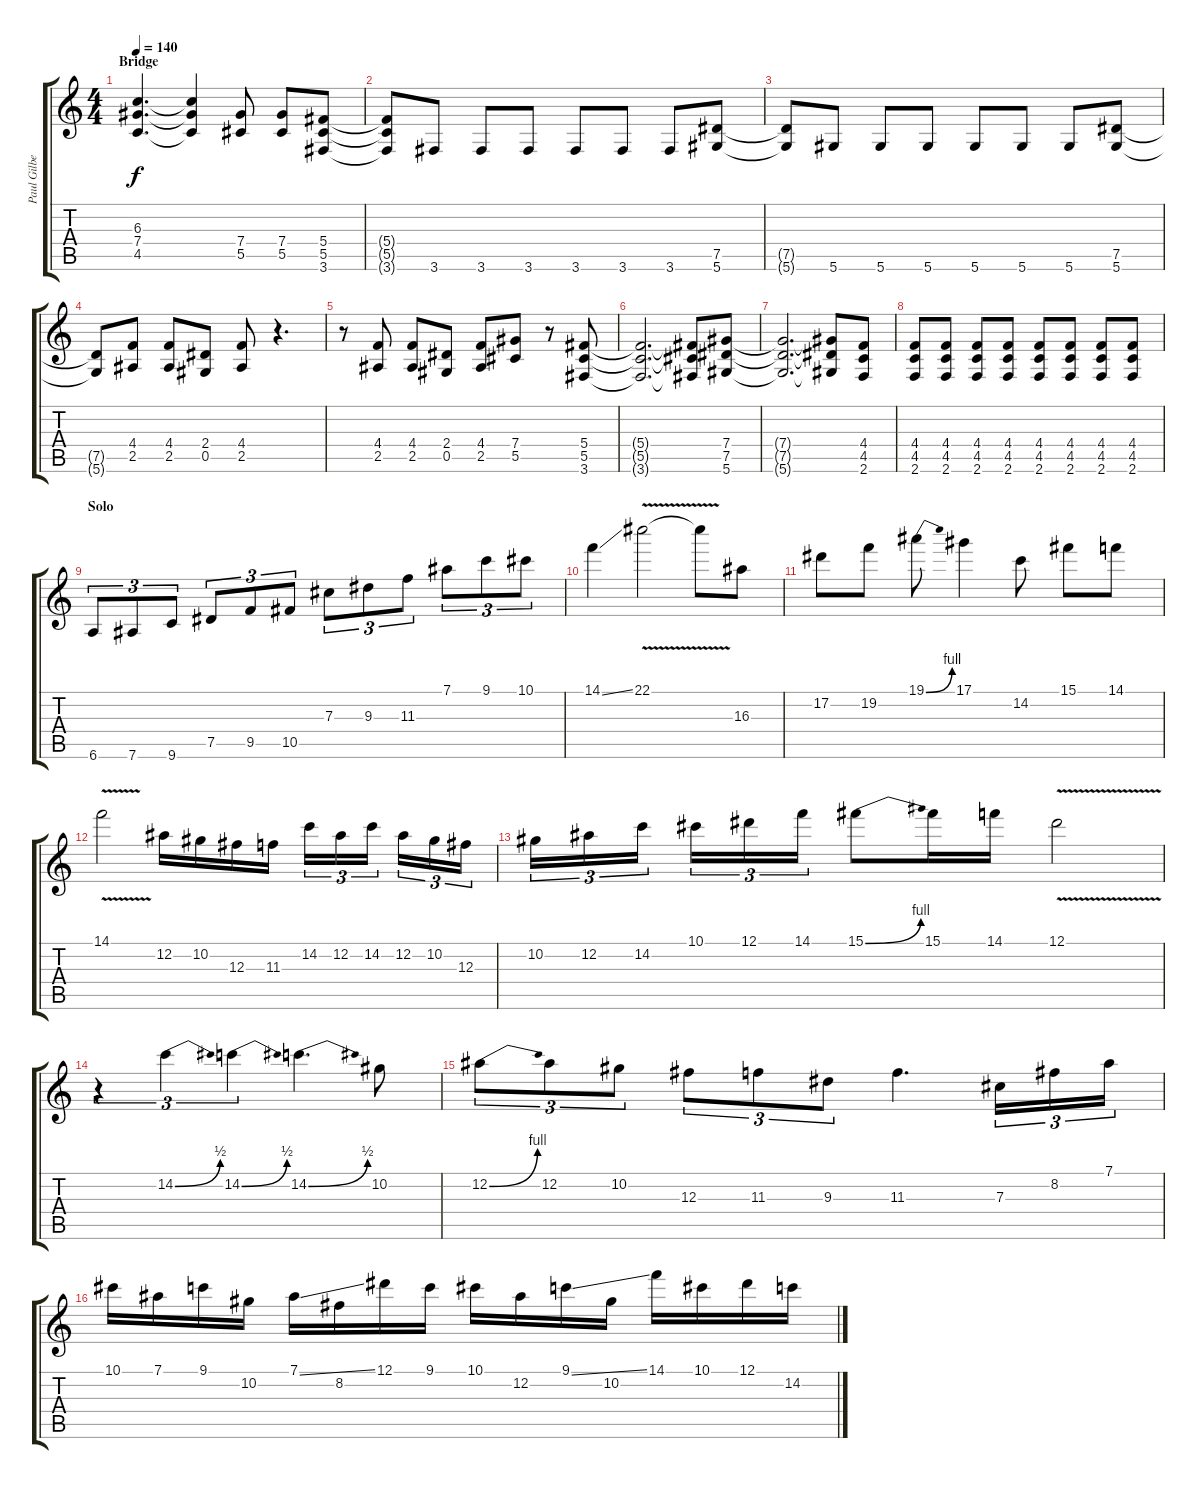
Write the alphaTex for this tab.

\track ("Paul Gilbert" "Paul Gilbe") {instrument distortionguitar}
\staff {score tabs}
\tuning (Eb4 Bb3 Gb3 Db3 Ab2 Eb2) {hide}
\ts (4 4)
\section ("" "Bridge")
\tempo 140
\clef g2
\ks c
(6.3{t} 7.4{t} 4.5{t}).4{d dy f} (6.3{t} 7.4{t} 4.5{t}).4 (7.4 5.5).8 (7.4 5.5).8 (5.4 5.5 3.6).8 |
(5.4{t} 5.5{t} 3.6{t}).8 3.6.8 3.6.8 3.6.8 3.6.8 3.6.8 3.6.8 (7.5 5.6).8 |
(7.5{t} 5.6{t}).8 5.6.8 5.6.8 5.6.8 5.6.8 5.6.8 5.6.8 (7.5 5.6).8 |
(7.5{t} 5.6{t}).8 (4.4 2.5).8 (4.4 2.5).8 (2.4 0.5).8 (4.4 2.5).8 r.4{d} |
r.8 (4.4 2.5).8 (4.4 2.5).8 (2.4 0.5).8 (4.4 2.5).8 (7.4 5.5).8 r.8 (5.4 5.5 3.6).8 |
(5.4{t} 5.5{t} 3.6{t}).2{d} (5.4{t} 5.5{t} 3.6{t}).8 (7.4 7.5 5.6).8 |
(7.4{t} 7.5{t} 5.6{t}).2{d} (7.4{t} 7.5{t} 5.6{t}).8 (4.4 4.5 2.6).8 |
(4.4 4.5 2.6).8 (4.4 4.5 2.6).8 (4.4 4.5 2.6).8 (4.4 4.5 2.6).8 (4.4 4.5 2.6).8 (4.4 4.5 2.6).8 (4.4 4.5 2.6).8 (4.4 4.5 2.6).8 |
\section ("" "Solo")
6.6.8{tu (3 2)} 7.6.8{tu (3 2)} 9.6.8{tu (3 2)} 7.5.8{tu (3 2)} 9.5.8{tu (3 2)} 10.5.8{tu (3 2)} 7.3.8{tu (3 2)} 9.3.8{tu (3 2)} 11.3.8{tu (3 2)} 7.1.8{tu (3 2)} 9.1.8{tu (3 2)} 10.1.8{tu (3 2)} |
14.1{ss}.4 22.1{v}.2 22.1{t}.8 16.3.8 |
17.2.8 19.2.8 19.1{be (bend 0 0 60 4)}.8 17.1.4 14.2.8 15.1.8 14.1.8 |
14.1{v}.2 12.2.16 10.2.16 12.3.16 11.3.16 14.2.16{tu (3 2)} 12.2.16{tu (3 2)} 14.2.16{tu (3 2) beam splitsecondary} 12.2.16{tu (3 2)} 10.2.16{tu (3 2)} 12.3.16{tu (3 2)} |
10.2.16{tu (3 2)} 12.2.16{tu (3 2)} 14.2.16{tu (3 2) beam splitsecondary} 10.1.16{tu (3 2)} 12.1.16{tu (3 2)} 14.1.16{tu (3 2)} 15.1{be (bend 0 0 60 4)}.8 15.1.16 14.1.16 12.1{v}.2 |
r.4{tu (3 2)} 14.2{be (bend 0 0 60 2)}.4{tu (3 2)} 14.2{be (bend 0 0 60 2)}.4{tu (3 2)} 14.2{be (bend 0 0 60 2)}.4{d} 10.2.8 |
12.2{be (bend 0 0 60 4)}.8{tu (3 2)} 12.2.8{tu (3 2)} 10.2.8{tu (3 2)} 12.3.8{tu (3 2)} 11.3.8{tu (3 2)} 9.3.8{tu (3 2)} 11.3.4{d} 7.3.16{tu (3 2)} 8.2.16{tu (3 2)} 7.1.16{tu (3 2)} |
10.1.16 7.1.16 9.1.16 10.2.16 7.1{ss}.16 8.2.16 12.1.16 9.1.16 10.1.16 12.2.16 9.1{ss}.16 10.2.16 14.1.16 10.1.16 12.1.16 14.2.16
